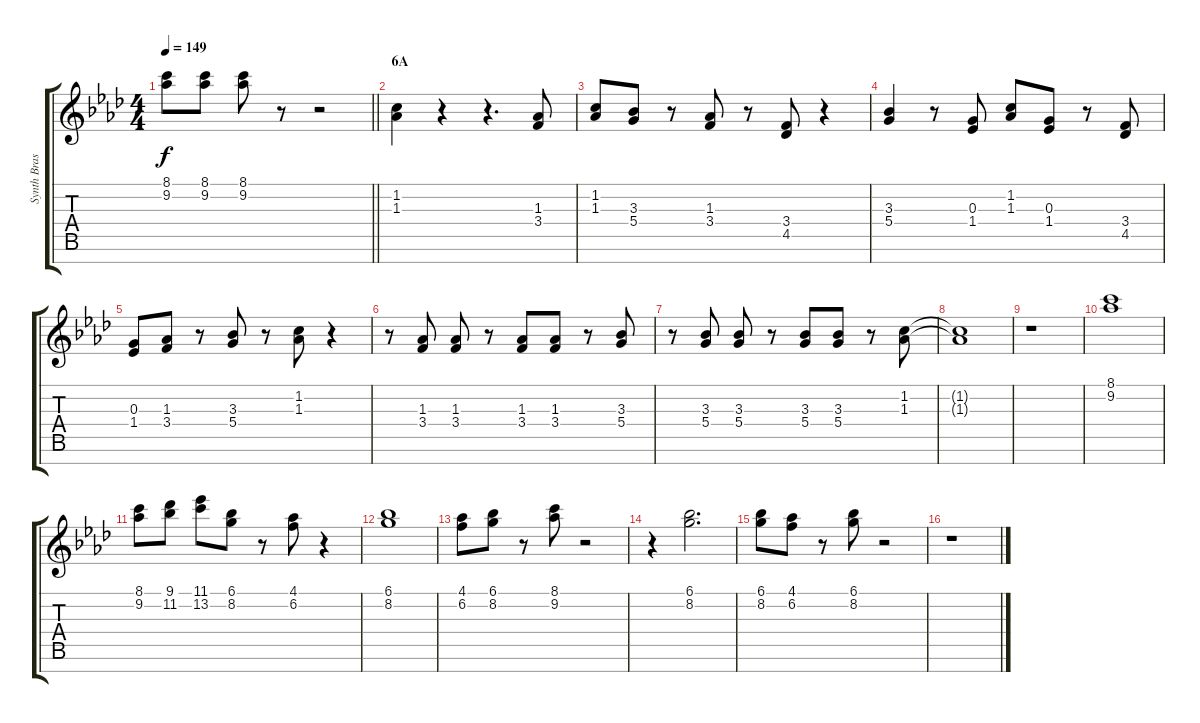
\track ("Synth Brass I" "Synth Bras") {instrument brasssection}
\staff {score tabs}
\tuning (E5 B4 G4 D4 A3 E3 B2) {hide}
\ts (4 4)
\tempo 149
\clef g2
\barLineRight lightlight
\ks ab
(8.1{t} 9.2{t}).8{dy f} (8.1 9.2).8 (8.1 9.2).8 r.8 r.2 |
\section ("" "6A")
(1.2 1.3).4 r.4 r.4{d} (1.3 3.4).8 |
(1.2 1.3).8 (3.3 5.4).8 r.8 (1.3 3.4).8 r.8 (3.4 4.5).8 r.4 |
(3.3 5.4).4 r.8 (0.3 1.4).8 (1.2 1.3).8 (0.3 1.4).8 r.8 (3.4 4.5).8 |
(0.3 1.4).8 (1.3 3.4).8 r.8 (3.3 5.4).8 r.8 (1.2 1.3).8 r.4 |
r.8 (1.3 3.4).8 (1.3 3.4).8 r.8 (1.3 3.4).8 (1.3 3.4).8 r.8 (3.3 5.4).8 |
r.8 (3.3 5.4).8 (3.3 5.4).8 r.8 (3.3 5.4).8 (3.3 5.4).8 r.8 (1.2 1.3).8 |
(1.2{t} 1.3{t}).1 |
r.1 |
(8.1 9.2).1 |
(8.1 9.2).8 (9.1 11.2).8 (11.1 13.2).8 (6.1 8.2).8 r.8 (4.1 6.2).8 r.4 |
(6.1 8.2).1 |
(4.1 6.2).8 (6.1 8.2).8 r.8 (8.1 9.2).8 r.2 |
r.4 (6.1 8.2).2{d} |
(6.1 8.2).8 (4.1 6.2).8 r.8 (6.1 8.2).8 r.2 |
r.1
